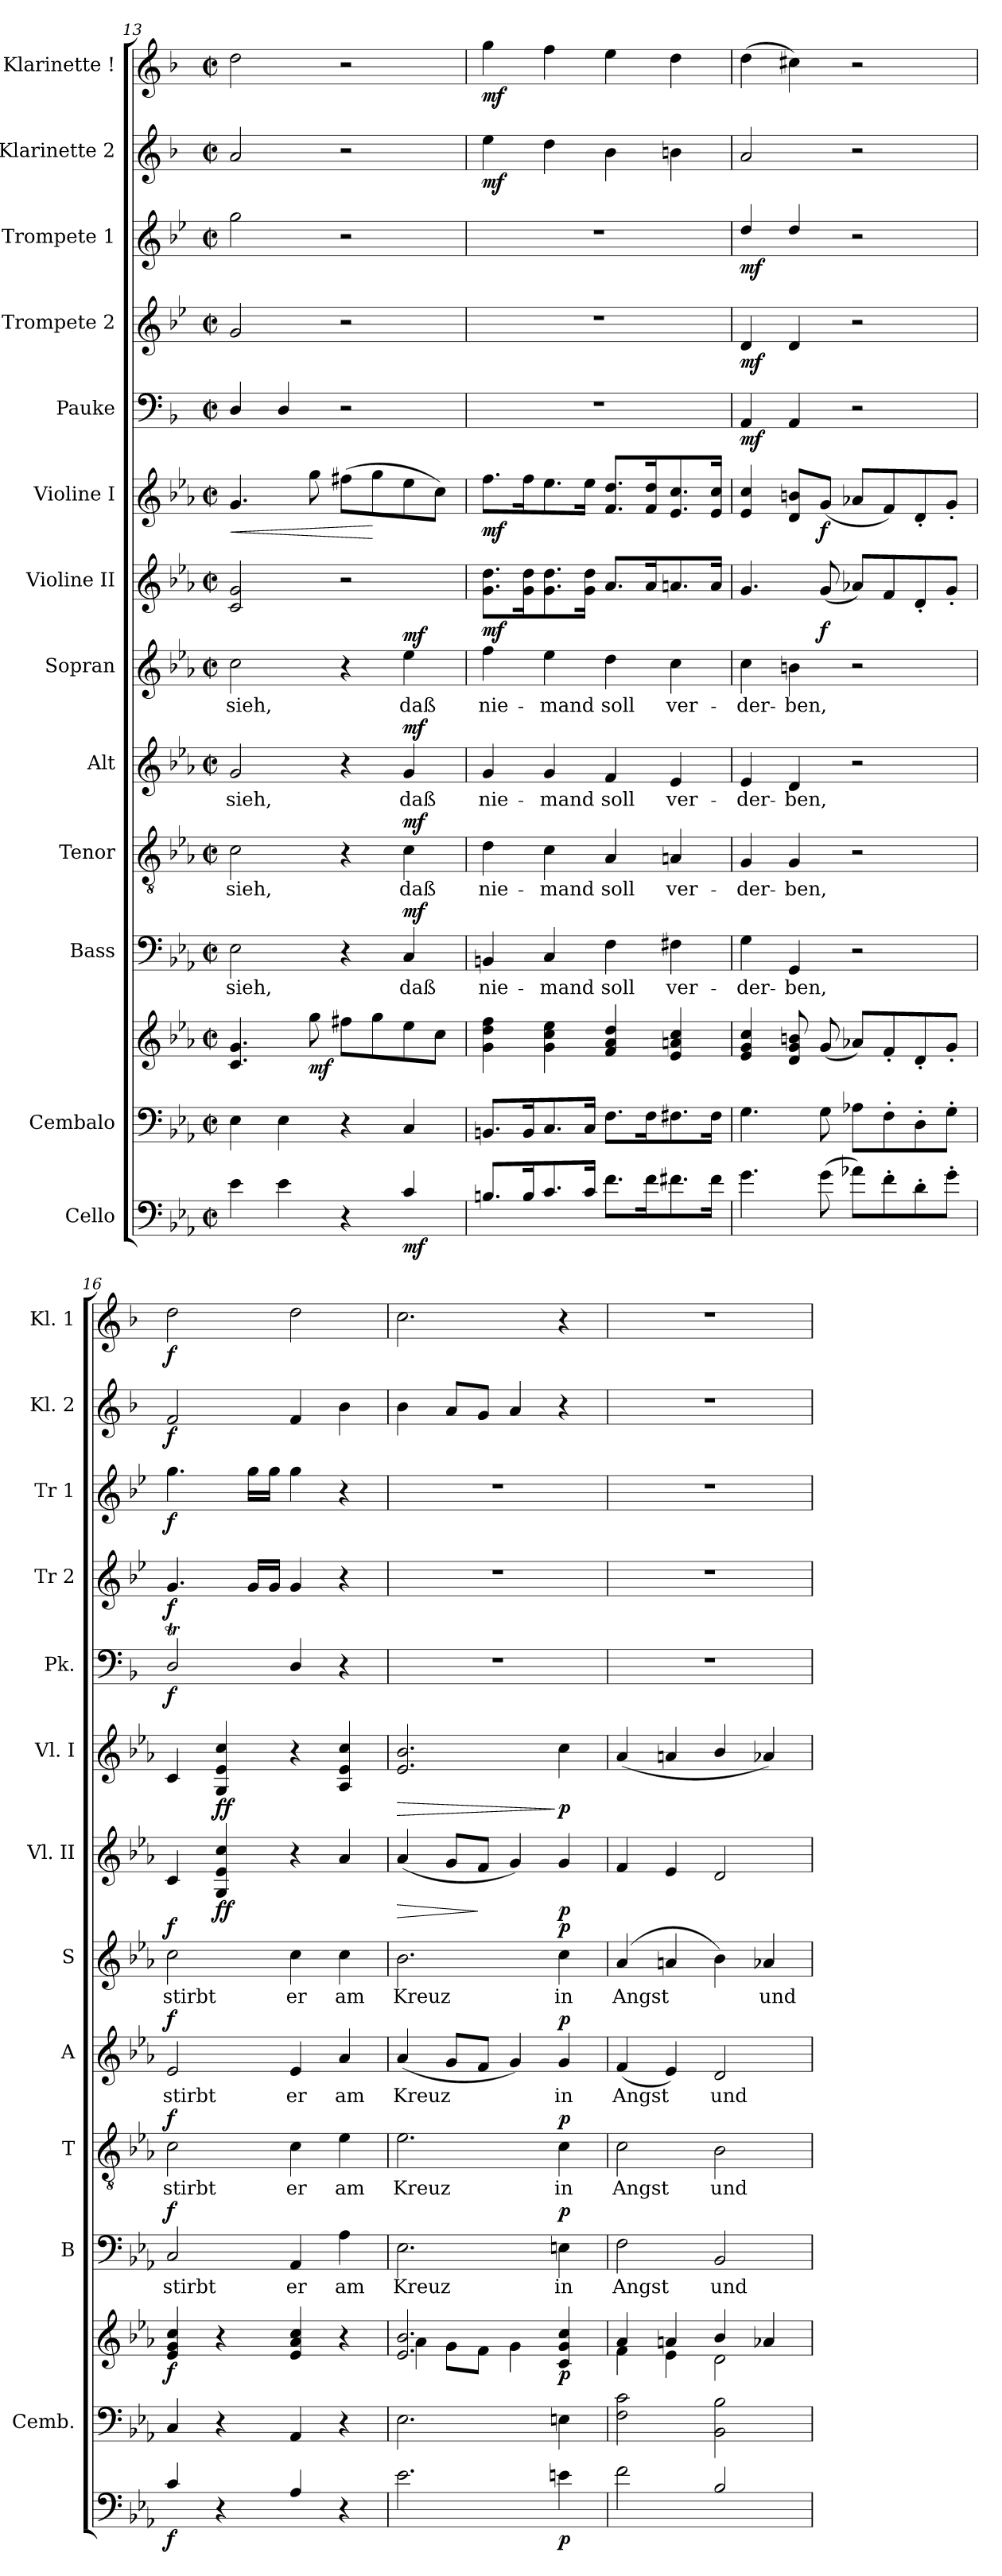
**kern	**dynam	**kern	**kern	**dynam	**kern	**text	**dynam	**kern	**text	**dynam	**kern	**text	**dynam	**kern	**text	**dynam	**kern	**dynam	**kern	**dynam	**kern	**dynam	**kern	**dynam	**kern	**dynam	**kern	**dynam	**kern	**dynam
*part13	*part13	*part12	*part12	*part12	*part11	*part11	*part11	*part10	*part10	*part10	*part9	*part9	*part9	*part8	*part8	*part8	*part7	*part7	*part6	*part6	*part5	*part5	*part4	*part4	*part3	*part3	*part2	*part2	*part1	*part1
*staff14	*staff14	*staff13	*staff12	*staff12/13	*staff11	*staff11	*staff11	*staff10	*staff10	*staff10	*staff9	*staff9	*staff9	*staff8	*staff8	*staff8	*staff7	*staff7	*staff6	*staff6	*staff5	*staff5	*staff4	*staff4	*staff3	*staff3	*staff2	*staff2	*staff1	*staff1
*I"Cello	*	*I"Cembalo	*	*	*I"Bass	*	*	*I"Tenor	*	*	*I"Alt	*	*	*I"Sopran	*	*	*I"Violine II	*	*I"Violine I	*	*I"Pauke	*	*I"Trompete 2	*	*I"Trompete 1	*	*I"Klarinette 2	*	*I"Klarinette !	*
*	*	*I'Cemb.	*	*	*I'B	*	*	*I'T	*	*	*I'A	*	*	*I'S	*	*	*I'Vl. II	*	*I'Vl. I	*	*I'Pk.	*	*I'Tr 2	*	*I'Tr 1	*	*I'Kl. 2	*	*I'Kl. 1	*
*clefF4	*	*clefF4	*clefG2	*	*clefF4	*	*	*clefGv2	*	*	*clefG2	*	*	*clefG2	*	*	*clefG2	*	*clefG2	*	*clefF4	*	*clefG2	*	*clefG2	*	*clefG2	*	*clefG2	*
*ITrd7c12	*	*	*	*	*	*	*	*	*	*	*	*	*	*	*	*	*	*	*	*	*ITrd1c2	*	*ITrd4c7	*	*ITrd4c7	*	*ITrd1c2	*	*ITrd1c2	*
*k[b-e-a-]	*	*k[b-e-a-]	*k[b-e-a-]	*	*k[b-e-a-]	*	*	*k[b-e-a-]	*	*	*k[b-e-a-]	*	*	*k[b-e-a-]	*	*	*k[b-e-a-]	*	*k[b-e-a-]	*	*k[b-e-a-]	*	*k[b-e-a-]	*	*k[b-e-a-]	*	*k[b-e-a-]	*	*k[b-e-a-]	*
*E-:	*	*E-:	*E-:	*	*E-:	*	*	*E-:	*	*	*E-:	*	*	*E-:	*	*	*E-:	*	*E-:	*	*E-:	*	*E-:	*	*E-:	*	*E-:	*	*E-:	*
*M2/2	*	*M2/2	*M2/2	*	*M2/2	*	*	*M2/2	*	*	*M2/2	*	*	*M2/2	*	*	*M2/2	*	*M2/2	*	*M2/2	*	*M2/2	*	*M2/2	*	*M2/2	*	*M2/2	*
*met(c|)	*	*met(c|)	*met(c|)	*	*met(c|)	*	*	*met(c|)	*	*	*met(c|)	*	*	*met(c|)	*	*	*met(c|)	*	*met(c|)	*	*met(c|)	*	*met(c|)	*	*met(c|)	*	*met(c|)	*	*met(c|)	*
=13	=13	=13	=13	=13	=13	=13	=13	=13	=13	=13	=13	=13	=13	=13	=13	=13	=13	=13	=13	=13	=13	=13	=13	=13	=13	=13	=13	=13	=13	=13
!	!	!	!	!	!	!LO:LY:b	!	!	!LO:LY:b	!	!	!LO:LY:b	!	!	!LO:LY:b	!	!	!	!	!LO:HP:b	!	!	!	!	!	!	!	!	!	!
4E-\	.	4E-\	4.c/ 4.g/	.	2E-\	sieh,	.	2c\	sieh,	.	2g/	sieh,	.	2cc\	sieh,	.	2c/ 2g/	.	4.g/	<	4C/	.	2c/	.	2cc\	.	2g/	.	2cc\	.
4E-\	.	4E-\	.	.	.	.	.	.	.	.	.	.	.	.	.	.	.	.	.	.	4C/	.	.	.	.	.	.	.	.	.
!	!	!	!	!LO:DY:b	!	!	!	!	!	!	!	!	!	!	!	!	!	!	!	!	!	!	!	!	!	!	!	!	!	!
.	.	.	8gg\	mf	.	.	.	.	.	.	.	.	.	.	.	.	.	.	8gg\	.	.	.	.	.	.	.	.	.	.	.
4r	.	4r	8ff#X\L	.	4r	.	.	4r	.	.	4r	.	.	4r	.	.	2r	.	(>8ff#X\L	.	2r	.	2r	.	2r	.	2r	.	2r	.
.	.	.	8gg\	.	.	.	.	.	.	.	.	.	.	.	.	.	.	.	8gg\	[	.	.	.	.	.	.	.	.	.	.
!	!LO:DY:b	!	!	!	!	!LO:LY:b	!LO:DY:a	!	!LO:LY:b	!LO:DY:a	!	!LO:LY:b	!LO:DY:a	!	!LO:LY:b	!LO:DY:a	!	!	!	!	!	!	!	!	!	!	!	!	!	!
4C/	mf	4C/	8ee-\	.	4C/	daß	mf	4c\	daß	mf	4g/	daß	mf	4ee-\	daß	mf	.	.	8ee-\	.	.	.	.	.	.	.	.	.	.	.
.	.	.	8cc\J	.	.	.	.	.	.	.	.	.	.	.	.	.	.	.	8cc\J)	.	.	.	.	.	.	.	.	.	.	.
=14	=14	=14	=14	=14	=14	=14	=14	=14	=14	=14	=14	=14	=14	=14	=14	=14	=14	=14	=14	=14	=14	=14	=14	=14	=14	=14	=14	=14	=14	=14
!	!	!	!	!	!	!LO:LY:b	!	!	!LO:LY:b	!	!	!LO:LY:b	!	!	!LO:LY:b	!	!	!LO:DY:b	!	!LO:DY:b	!	!	!	!	!	!	!	!LO:DY:b	!	!LO:DY:b
8.BBn/L	.	8.BBn/L	4g\ 4dd\ 4ff\	.	4BBn/	nie-	.	4d\	nie-	.	4g/	nie-	.	4ff\	nie-	.	8.g\ 8.dd\L	mf	8.ff\L	mf	1r	.	1r	.	1r	.	4dd\	mf	4ff\	mf
16BB/k	.	16BB/k	.	.	.	.	.	.	.	.	.	.	.	.	.	.	16g\ 16dd\k	.	16ff\k	.	.	.	.	.	.	.	.	.	.	.
!	!	!	!	!	!	!LO:LY:b	!	!	!LO:LY:b	!	!	!LO:LY:b	!	!	!LO:LY:b	!	!	!	!	!	!	!	!	!	!	!	!	!	!	!
8.C/	.	8.C/	4g\ 4cc\ 4ee-\	.	4C/	-mand	.	4c\	-mand	.	4g/	-mand	.	4ee-\	-mand	.	8.g\ 8.dd\	.	8.ee-\	.	.	.	.	.	.	.	4cc\	.	4ee-\	.
16C/Jk	.	16C/Jk	.	.	.	.	.	.	.	.	.	.	.	.	.	.	16g\ 16dd\Jk	.	16ee-\Jk	.	.	.	.	.	.	.	.	.	.	.
!	!	!	!	!	!	!LO:LY:b	!	!	!LO:LY:b	!	!	!LO:LY:b	!	!	!LO:LY:b	!	!	!	!	!	!	!	!	!	!	!	!	!	!	!
8.F\L	.	8.F\L	4f/ 4a-/ 4dd/	.	4F\	soll	.	4A-/	soll	.	4f/	soll	.	4dd\	soll	.	8.a-/L	.	8.f/ 8.dd/L	.	.	.	.	.	.	.	4a-\	.	4dd\	.
16F\k	.	16F\k	.	.	.	.	.	.	.	.	.	.	.	.	.	.	16a-/k	.	16f/ 16dd/k	.	.	.	.	.	.	.	.	.	.	.
!	!	!	!	!	!	!LO:LY:b	!	!	!LO:LY:b	!	!	!LO:LY:b	!	!	!LO:LY:b	!	!	!	!	!	!	!	!	!	!	!	!	!	!	!
8.F#X\	.	8.F#X\	4e-/ 4an/ 4cc/	.	4F#X\	ver-	.	4An/	ver-	.	4e-/	ver-	.	4cc\	ver-	.	8.an/	.	8.e-/ 8.cc/	.	.	.	.	.	.	.	4an\	.	4cc\	.
16F#\Jk	.	16F#\Jk	.	.	.	.	.	.	.	.	.	.	.	.	.	.	16a/Jk	.	16e-/ 16cc/Jk	.	.	.	.	.	.	.	.	.	.	.
!!LO:PB:g=z
=15	=15	=15	=15	=15	=15	=15	=15	=15	=15	=15	=15	=15	=15	=15	=15	=15	=15	=15	=15	=15	=15	=15	=15	=15	=15	=15	=15	=15	=15	=15
!	!	!	!	!	!	!LO:LY:b	!	!	!LO:LY:b	!	!	!LO:LY:b	!	!	!LO:LY:b	!	!	!	!	!	!	!LO:DY:b	!	!LO:DY:b	!	!LO:DY:b	!	!	!	!
4.G\	.	4.G\	4e-/ 4g/ 4cc/	.	4G\	-der-	.	4G/	-der-	.	4e-/	-der-	.	4cc\	-der-	.	4.g/	.	4e-/ 4cc/	.	4GG/	mf	4G/	mf	4g/	mf	2g/	.	(>4cc\	.
!	!	!	!	!	!	!LO:LY:b	!	!	!LO:LY:b	!	!	!LO:LY:b	!	!	!LO:LY:b	!	!	!	!	!	!	!	!	!	!	!	!	!	!	!
.	.	.	8d/ 8g/ 8bn/	.	4GG/	-ben,	.	4G/	-ben,	.	4d/	-ben,	.	4bn\	-ben,	.	.	.	8d/ 8bn/L	.	4GG/	.	4G/	.	4g/	.	.	.	4bn\)	.
!	!	!	!	!	!	!	!	!	!	!	!	!	!	!	!	!	!	!LO:DY:b	!	!LO:DY:b	!	!	!	!	!	!	!	!	!	!
(>8G\	.	8G\	(<8g/	.	.	.	.	.	.	.	.	.	.	.	.	.	(<8g/	f	(<8g/J	f	.	.	.	.	.	.	.	.	.	.
8A-X\L)	.	8A-X\L	8a-X/L)	.	2r	.	.	2r	.	.	2r	.	.	2r	.	.	8a-X/L)	.	8a-X/L	.	2r	.	2r	.	2r	.	2r	.	2r	.
8F'>\	.	8F'>\	8f'</	.	.	.	.	.	.	.	.	.	.	.	.	.	8f/	.	8f/)	.	.	.	.	.	.	.	.	.	.	.
8D'>\	.	8D'>\	8d'</	.	.	.	.	.	.	.	.	.	.	.	.	.	8d'</	.	8d'</	.	.	.	.	.	.	.	.	.	.	.
8G'>\J	.	8G'>\J	8g'</J	.	.	.	.	.	.	.	.	.	.	.	.	.	8g'</J	.	8g'</J	.	.	.	.	.	.	.	.	.	.	.
=16	=16	=16	=16	=16	=16	=16	=16	=16	=16	=16	=16	=16	=16	=16	=16	=16	=16	=16	=16	=16	=16	=16	=16	=16	=16	=16	=16	=16	=16	=16
!	!LO:DY:b	!	!	!LO:DY:b	!	!LO:LY:b	!LO:DY:a	!	!LO:LY:b	!LO:DY:a	!	!LO:LY:b	!LO:DY:a	!	!LO:LY:b	!LO:DY:a	!	!	!	!	!	!LO:DY:b	!	!LO:DY:b	!	!LO:DY:b	!	!LO:DY:b	!	!LO:DY:b
4C/	f	4C/	4e-/ 4g/ 4cc/	f	2C/	stirbt	f	2c\	stirbt	f	2e-/	stirbt	f	2cc\	stirbt	f	4c/	.	4c/	.	2CT/	f	4.c/	f	4.cc\	f	2e-/	f	2cc\	f
!	!	!	!	!	!	!	!	!	!	!	!	!	!	!	!	!	!	!LO:DY:b	!	!LO:DY:b	!	!	!	!	!	!	!	!	!	!
4r	.	4r	4r	.	.	.	.	.	.	.	.	.	.	.	.	.	4G/ 4e-/ 4cc/	ff	4G/ 4e-/ 4cc/	ff	.	.	.	.	.	.	.	.	.	.
.	.	.	.	.	.	.	.	.	.	.	.	.	.	.	.	.	.	.	.	.	.	.	16c/LL	.	16cc\LL	.	.	.	.	.
.	.	.	.	.	.	.	.	.	.	.	.	.	.	.	.	.	.	.	.	.	.	.	16c/JJ	.	16cc\JJ	.	.	.	.	.
!	!	!	!	!	!	!LO:LY:b	!	!	!LO:LY:b	!	!	!LO:LY:b	!	!	!LO:LY:b	!	!	!	!	!	!	!	!	!	!	!	!	!	!	!
4AA-/	.	4AA-/	4e-/ 4a-/ 4cc/	.	4AA-/	er	.	4c\	er	.	4e-/	er	.	4cc\	er	.	4r	.	4r	.	4CTTT/	.	4c/	.	4cc\	.	4e-/	.	2cc\	.
!	!	!	!	!	!	!LO:LY:b	!	!	!LO:LY:b	!	!	!LO:LY:b	!	!	!LO:LY:b	!	!	!	!	!	!	!	!	!	!	!	!	!	!	!
4r	.	4r	4r	.	4A-\	am	.	4e-\	am	.	4a-/	am	.	4cc\	am	.	4a-/	.	4A-/ 4e-/ 4cc/	.	4r	.	4r	.	4r	.	4a-\	.	.	.
=17	=17	=17	=17	=17	=17	=17	=17	=17	=17	=17	=17	=17	=17	=17	=17	=17	=17	=17	=17	=17	=17	=17	=17	=17	=17	=17	=17	=17	=17	=17
*	*	*	*^	*	*	*	*	*	*	*	*	*	*	*	*	*	*	*	*	*	*	*	*	*	*	*	*	*	*	*
!	!	!	!	!	!	!	!LO:LY:b	!	!	!LO:LY:b	!	!	!LO:LY:b	!	!	!LO:LY:b	!	!	!LO:HP:b	!	!LO:HP:b	!	!	!	!	!	!	!	!	!	!
2.E-\	.	2.E-\	2.e-/ 2.b-/	4a-\	.	2.E-\	Kreuz	.	2.e-\	Kreuz	.	(<4a-/	Kreuz	.	2.b-\	Kreuz	.	(<4a-/	>	2.e-/ 2.b-/	>	1r	.	1r	.	1r	.	4a-\	.	2.b-\	.
.	.	.	.	8g\L	.	.	.	.	.	.	.	8g/L	.	.	.	.	.	8g/L	.	.	.	.	.	.	.	.	.	8g/L	.	.	.
.	.	.	.	8f\J	.	.	.	.	.	.	.	8f/J	.	.	.	.	.	8f/J	]	.	.	.	.	.	.	.	.	8f/J	.	.	.
.	.	.	.	4g\	.	.	.	.	.	.	.	4g/)	.	.	.	.	.	4g/)	.	.	.	.	.	.	.	.	.	4g/	.	.	.
!	!LO:DY:b	!	!	!	!LO:DY:b	!	!LO:LY:b	!LO:DY:a	!	!LO:LY:b	!LO:DY:a	!	!LO:LY:b	!LO:DY:a	!	!LO:LY:b	!LO:DY:a	!	!LO:DY:b	!	!LO:DY:n=1:b	!	!	!	!	!	!	!	!	!	!
4En\	p	4En\	4c/ 4g/ 4cc/	4ryy	p	4En\	in	p	4c\	in	p	4g/	in	p	4cc\	in	p	4g/	p	4cc\	] p	.	.	.	.	.	.	4r	.	4r	.
=18	=18	=18	=18	=18	=18	=18	=18	=18	=18	=18	=18	=18	=18	=18	=18	=18	=18	=18	=18	=18	=18	=18	=18	=18	=18	=18	=18	=18	=18	=18	=18
!	!	!	!	!	!	!	!LO:LY:b	!	!	!LO:LY:b	!	!	!LO:LY:b	!	!	!LO:LY:b	!	!	!	!	!	!	!	!	!	!	!	!	!	!	!
2F\	.	2F\ 2c\	4a-/	4f\	.	2F\	Angst	.	2c\	Angst	.	(<4f/	Angst	.	(4a-/	Angst	.	4f/	.	(<4a-/	.	1r	.	1r	.	1r	.	1r	.	1r	.
.	.	.	4an/	4e-\	.	.	.	.	.	.	.	4e-/)	.	.	4an/	.	.	4e-/	.	4an/	.	.	.	.	.	.	.	.	.	.	.
!	!	!	!	!	!	!	!LO:LY:b	!	!	!LO:LY:b	!	!	!LO:LY:b	!	!	!	!	!	!	!	!	!	!	!	!	!	!	!	!	!	!
2BB-/	.	2BB-\ 2B-\	4b-/	2d\	.	2BB-/	und	.	2B-\	und	.	2d/	und	.	4b-\)	.	.	2d/	.	4b-/	.	.	.	.	.	.	.	.	.	.	.
!	!	!	!	!	!	!	!	!	!	!	!	!	!	!	!	!LO:LY:b	!	!	!	!	!	!	!	!	!	!	!	!	!	!	!
.	.	.	4a-X/	.	.	.	.	.	.	.	.	.	.	.	4a-X/	und	.	.	.	4a-X/)	.	.	.	.	.	.	.	.	.	.	.
*	*	*	*v	*v	*	*	*	*	*	*	*	*	*	*	*	*	*	*	*	*	*	*	*	*	*	*	*	*	*	*	*
=	=	=	=	=	=	=	=	=	=	=	=	=	=	=	=	=	=	=	=	=	=	=	=	=	=	=	=	=	=	=
*-	*-	*-	*-	*-	*-	*-	*-	*-	*-	*-	*-	*-	*-	*-	*-	*-	*-	*-	*-	*-	*-	*-	*-	*-	*-	*-	*-	*-	*-	*-
